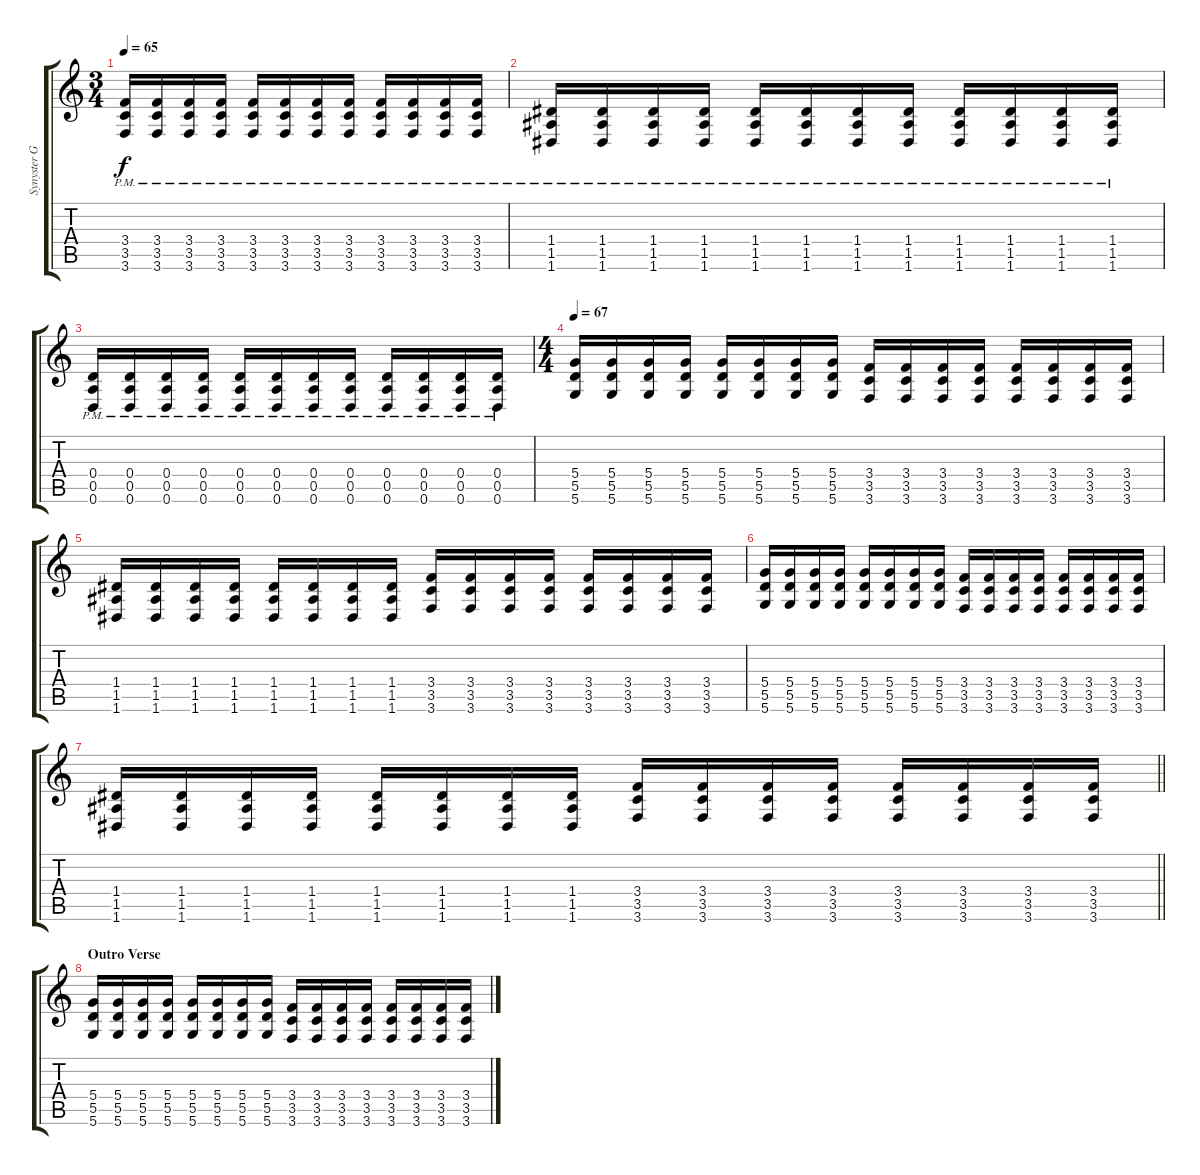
\track ("Synyster Gates" "Synyster G") {instrument distortionguitar}
\staff {score tabs}
\tuning (E4 B3 G3 D3 A2 D2) {hide}
\ts (3 4)
\tempo 65
\clef g2
\ks c
(3.4{pm} 3.5{pm} 3.6{pm}).16{dy f} (3.4{pm} 3.5{pm} 3.6{pm}).16 (3.4{pm} 3.5{pm} 3.6{pm}).16 (3.4{pm} 3.5{pm} 3.6{pm}).16 (3.4{pm} 3.5{pm} 3.6{pm}).16 (3.4{pm} 3.5{pm} 3.6{pm}).16 (3.4{pm} 3.5{pm} 3.6{pm}).16 (3.4{pm} 3.5{pm} 3.6{pm}).16 (3.4{pm} 3.5{pm} 3.6{pm}).16 (3.4{pm} 3.5{pm} 3.6{pm}).16 (3.4{pm} 3.5{pm} 3.6{pm}).16 (3.4{pm} 3.5{pm} 3.6{pm}).16 |
(1.4{pm} 1.5{pm} 1.6).16{volume 12} (1.4{pm} 1.5{pm} 1.6{pm}).16 (1.4{pm} 1.5{pm} 1.6{pm}).16 (1.4{pm} 1.5{pm} 1.6{pm}).16 (1.4{pm} 1.5{pm} 1.6{pm}).16 (1.4{pm} 1.5{pm} 1.6{pm}).16 (1.4{pm} 1.5{pm} 1.6{pm}).16 (1.4{pm} 1.5{pm} 1.6{pm}).16 (1.4{pm} 1.5{pm} 1.6{pm}).16 (1.4{pm} 1.5{pm} 1.6{pm}).16 (1.4{pm} 1.5{pm} 1.6{pm}).16 (1.4{pm} 1.5{pm} 1.6{pm}).16 |
(0.4{pm} 0.5{pm} 0.6{pm}).16 (0.4{pm} 0.5 0.6{pm}).16 (0.4{pm} 0.5{pm} 0.6{pm}).16 (0.4{pm} 0.5{pm} 0.6{pm}).16 (0.4{pm} 0.5{pm} 0.6{pm}).16 (0.4{pm} 0.5{pm} 0.6{pm}).16 (0.4{pm} 0.5{pm} 0.6{pm}).16 (0.4{pm} 0.5{pm} 0.6{pm}).16 (0.4{pm} 0.5{pm} 0.6{pm}).16 (0.4{pm} 0.5{pm} 0.6{pm}).16 (0.4{pm} 0.5{pm} 0.6{pm}).16 (0.4{pm} 0.5{pm} 0.6{pm}).16 |
\ts (4 4)
\tempo 67
(5.4 5.5 5.6).16{volume 13} (5.4 5.5 5.6).16 (5.4 5.5 5.6).16 (5.4 5.5 5.6).16 (5.4 5.5 5.6).16 (5.4 5.5 5.6).16 (5.4 5.5 5.6).16 (5.4 5.5 5.6).16 (3.4 3.5 3.6).16 (3.4 3.5 3.6).16 (3.4 3.5 3.6).16 (3.4 3.5 3.6).16 (3.4 3.5 3.6).16 (3.4 3.5 3.6).16 (3.4 3.5 3.6).16 (3.4 3.5 3.6).16 |
(1.4 1.5 1.6).16 (1.4 1.5 1.6).16 (1.4 1.5 1.6).16 (1.4 1.5 1.6).16 (1.4 1.5 1.6).16 (1.4 1.5 1.6).16 (1.4 1.5 1.6).16 (1.4 1.5 1.6).16 (3.4 3.5 3.6).16 (3.4 3.5 3.6).16 (3.4 3.5 3.6).16 (3.4 3.5 3.6).16 (3.4 3.5 3.6).16 (3.4 3.5 3.6).16 (3.4 3.5 3.6).16 (3.4 3.5 3.6).16 |
(5.4 5.5 5.6).16{volume 15} (5.4 5.5 5.6).16 (5.4 5.5 5.6).16 (5.4 5.5 5.6).16 (5.4 5.5 5.6).16 (5.4 5.5 5.6).16 (5.4 5.5 5.6).16 (5.4 5.5 5.6).16 (3.4 3.5 3.6).16 (3.4 3.5 3.6).16 (3.4 3.5 3.6).16 (3.4 3.5 3.6).16 (3.4 3.5 3.6).16 (3.4 3.5 3.6).16 (3.4 3.5 3.6).16 (3.4 3.5 3.6).16 |
\barLineRight lightlight
(1.4 1.5 1.6).16 (1.4 1.5 1.6).16 (1.4 1.5 1.6).16 (1.4 1.5 1.6).16 (1.4 1.5 1.6).16 (1.4 1.5 1.6).16 (1.4 1.5 1.6).16 (1.4 1.5 1.6).16 (3.4 3.5 3.6).16 (3.4 3.5 3.6).16 (3.4 3.5 3.6).16 (3.4 3.5 3.6).16 (3.4 3.5 3.6).16 (3.4 3.5 3.6).16 (3.4 3.5 3.6).16 (3.4 3.5 3.6).16 |
\section ("" "Outro Verse")
(5.4 5.5 5.6).16{volume 15} (5.4 5.5 5.6).16 (5.4 5.5 5.6).16 (5.4 5.5 5.6).16 (5.4 5.5 5.6).16 (5.4 5.5 5.6).16 (5.4 5.5 5.6).16 (5.4 5.5 5.6).16 (3.4 3.5 3.6).16 (3.4 3.5 3.6).16 (3.4 3.5 3.6).16 (3.4 3.5 3.6).16 (3.4 3.5 3.6).16 (3.4 3.5 3.6).16 (3.4 3.5 3.6).16 (3.4 3.5 3.6).16
